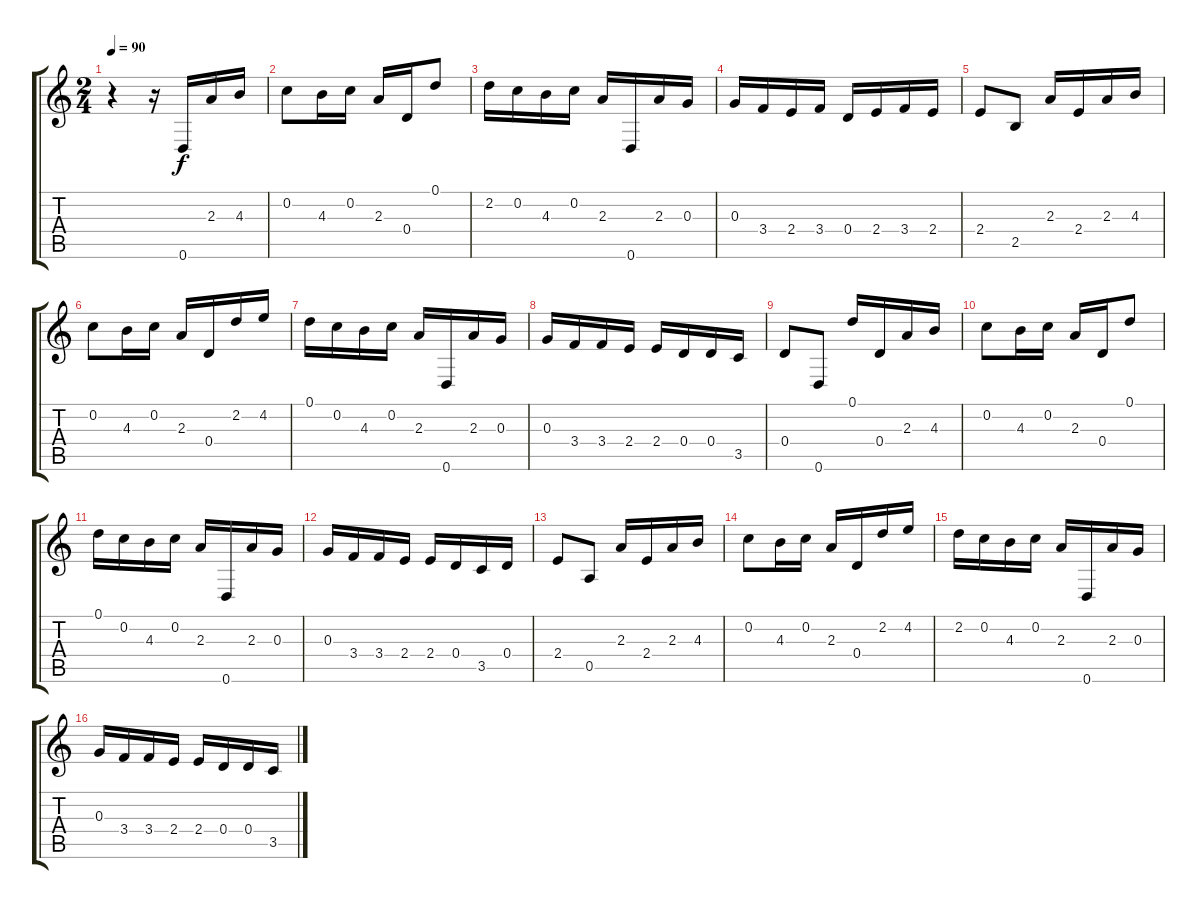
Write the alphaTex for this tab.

\track "" {instrument acousticguitarnylon}
\staff {score tabs}
\tuning (D4 C4 G3 D3 A2 D2) {hide}
\ts (2 4)
\tempo 90
\clef g2
\ks c
r.4{dy f instrument acousticguitarnylon} r.16 0.6.16 2.3.16 4.3.16 |
0.2.8 4.3.16 0.2.16 2.3.16 0.4.16 0.1.8 |
2.2.16 0.2.16 4.3.16 0.2.16 2.3.16 0.6.16 2.3.16 0.3.16 |
0.3.16 3.4.16 2.4.16 3.4.16 0.4.16 2.4.16 3.4.16 2.4.16 |
2.4.8 2.5.8 2.3.16 2.4.16 2.3.16 4.3.16 |
0.2.8 4.3.16 0.2.16 2.3.16 0.4.16 2.2.16 4.2.16 |
0.1.16 0.2.16 4.3.16 0.2.16 2.3.16 0.6.16 2.3.16 0.3.16 |
0.3.16 3.4.16 3.4.16 2.4.16 2.4.16 0.4.16 0.4.16 3.5.16 |
0.4.8 0.6.8 0.1.16 0.4.16 2.3.16 4.3.16 |
0.2.8 4.3.16 0.2.16 2.3.16 0.4.16 0.1.8 |
0.1.16 0.2.16 4.3.16 0.2.16 2.3.16 0.6.16 2.3.16 0.3.16 |
0.3.16 3.4.16 3.4.16 2.4.16 2.4.16 0.4.16 3.5.16 0.4.16 |
2.4.8 0.5.8 2.3.16 2.4.16 2.3.16 4.3.16 |
0.2.8 4.3.16 0.2.16 2.3.16 0.4.16 2.2.16 4.2.16 |
2.2.16 0.2.16 4.3.16 0.2.16 2.3.16 0.6.16 2.3.16 0.3.16 |
0.3.16 3.4.16 3.4.16 2.4.16 2.4.16 0.4.16 0.4.16 3.5.16
